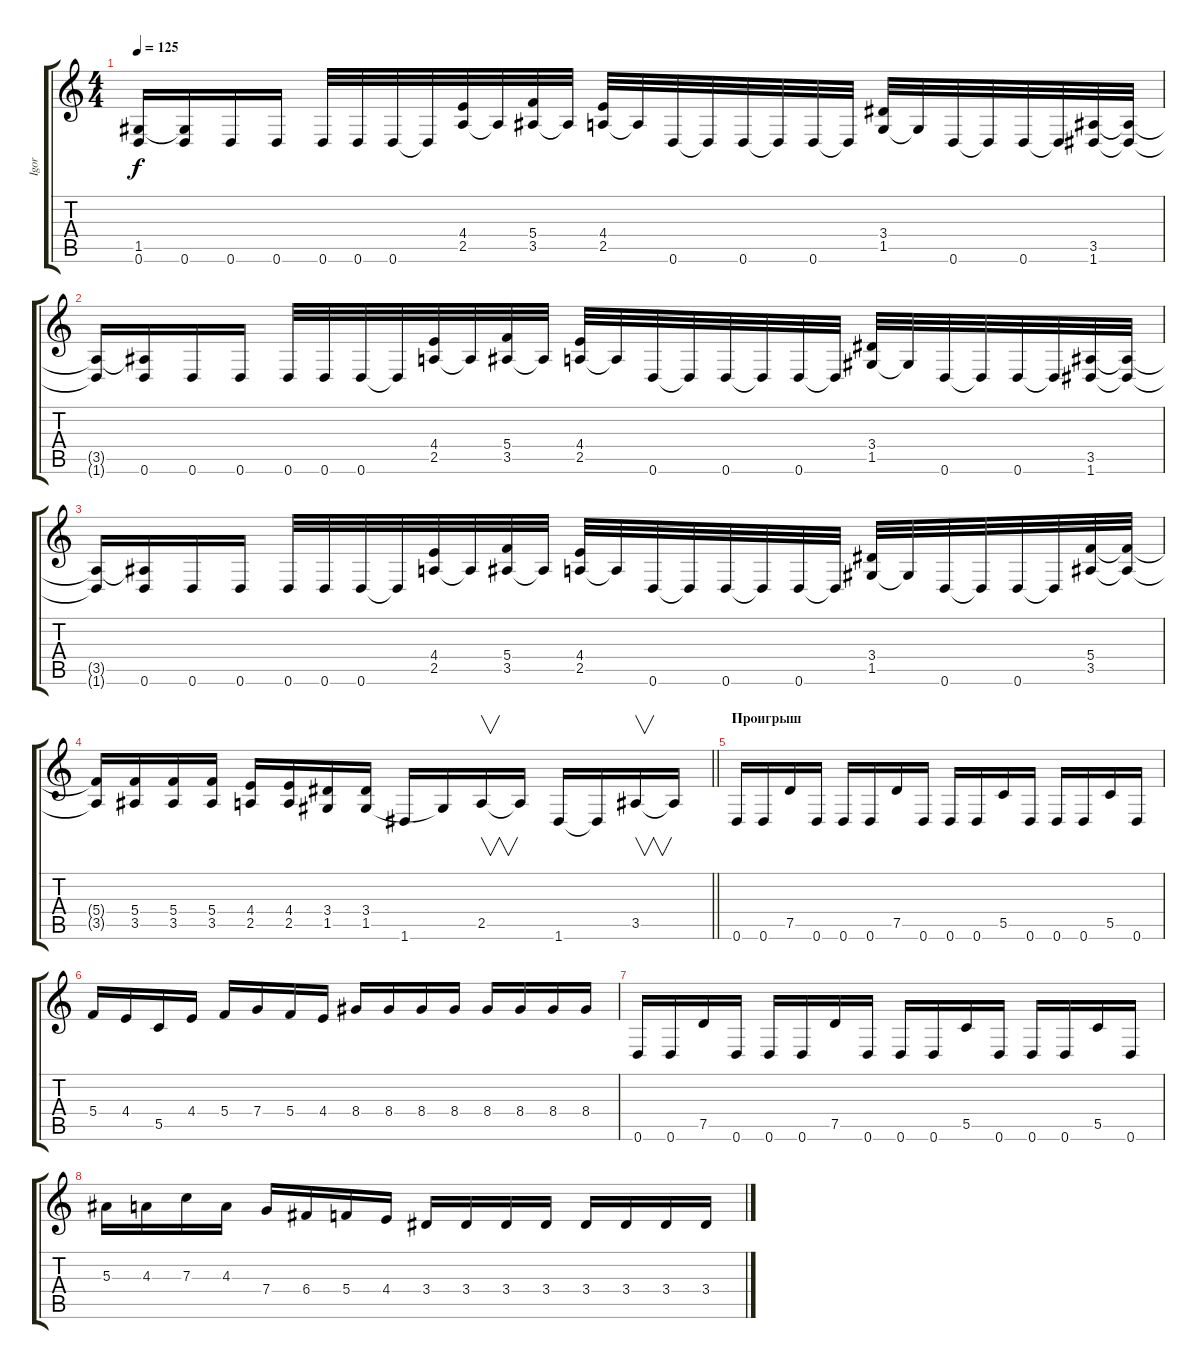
\track ("Igor" "Igor") {instrument overdrivenguitar}
\staff {score tabs}
\tuning (D4 A3 F3 C3 G2 D2) {hide}
\ts (4 4)
\tempo 125
\clef g2
\ks c
(1.5{t} 0.6).16{dy f} (1.5{t} 0.6).16 0.6.16 0.6.16 0.6.32 0.6.32 0.6.32 0.6{t}.32 (4.4 2.5).32 2.5{t}.32 (5.4 3.5).32 3.5{t}.32 (4.4 2.5).32 2.5{t}.32 0.6.32 0.6{t}.32 0.6.32 0.6{t}.32 0.6.32 0.6{t}.32 (3.4 1.5).32 1.5{t}.32 0.6.32 0.6{t}.32 0.6.32 0.6{t}.32 (3.5 1.6).32 (3.5{t} 1.6{t}).32 |
(3.5{t} 1.6{t}).16 (3.5{t} 0.6).16 0.6.16 0.6.16 0.6.32 0.6.32 0.6.32 0.6{t}.32 (4.4 2.5).32 2.5{t}.32 (5.4 3.5).32 3.5{t}.32 (4.4 2.5).32 2.5{t}.32 0.6.32 0.6{t}.32 0.6.32 0.6{t}.32 0.6.32 0.6{t}.32 (3.4 1.5).32 1.5{t}.32 0.6.32 0.6{t}.32 0.6.32 0.6{t}.32 (3.5 1.6).32 (3.5{t} 1.6{t}).32 |
(3.5{t} 1.6{t}).16 (3.5{t} 0.6).16 0.6.16 0.6.16 0.6.32 0.6.32 0.6.32 0.6{t}.32 (4.4 2.5).32 2.5{t}.32 (5.4 3.5).32 3.5{t}.32 (4.4 2.5).32 2.5{t}.32 0.6.32 0.6{t}.32 0.6.32 0.6{t}.32 0.6.32 0.6{t}.32 (3.4 1.5).32 1.5{t}.32 0.6.32 0.6{t}.32 0.6.32 0.6{t}.32 (5.4 3.5).32 (5.4{t} 3.5{t}).32 |
\barLineRight lightlight
(5.4{t} 3.5{t}).16 (5.4 3.5).16 (5.4 3.5).16 (5.4 3.5).16 (4.4 2.5).16 (4.4 2.5).16 (3.4 1.5).16 (3.4 1.5).16 1.6.16 1.5{t}.16 2.5.16{v} 2.5{t}.16 1.6.16 1.6{t}.16 3.5.16{v} 3.5{t}.16 |
\section ("" "Проигрыш")
0.6.16 0.6.16 7.5.16 0.6.16 0.6.16 0.6.16 7.5.16 0.6.16 0.6.16 0.6.16 5.5.16 0.6.16 0.6.16 0.6.16 5.5.16 0.6.16 |
5.4.16 4.4.16 5.5.16 4.4.16 5.4.16 7.4.16 5.4.16 4.4.16 8.4.16 8.4.16 8.4.16 8.4.16 8.4.16 8.4.16 8.4.16 8.4.16 |
0.6.16 0.6.16 7.5.16 0.6.16 0.6.16 0.6.16 7.5.16 0.6.16 0.6.16 0.6.16 5.5.16 0.6.16 0.6.16 0.6.16 5.5.16 0.6.16 |
5.3.16 4.3.16 7.3.16 4.3.16 7.4.16 6.4.16 5.4.16 4.4.16 3.4.16 3.4.16 3.4.16 3.4.16 3.4.16 3.4.16 3.4.16 3.4.16
